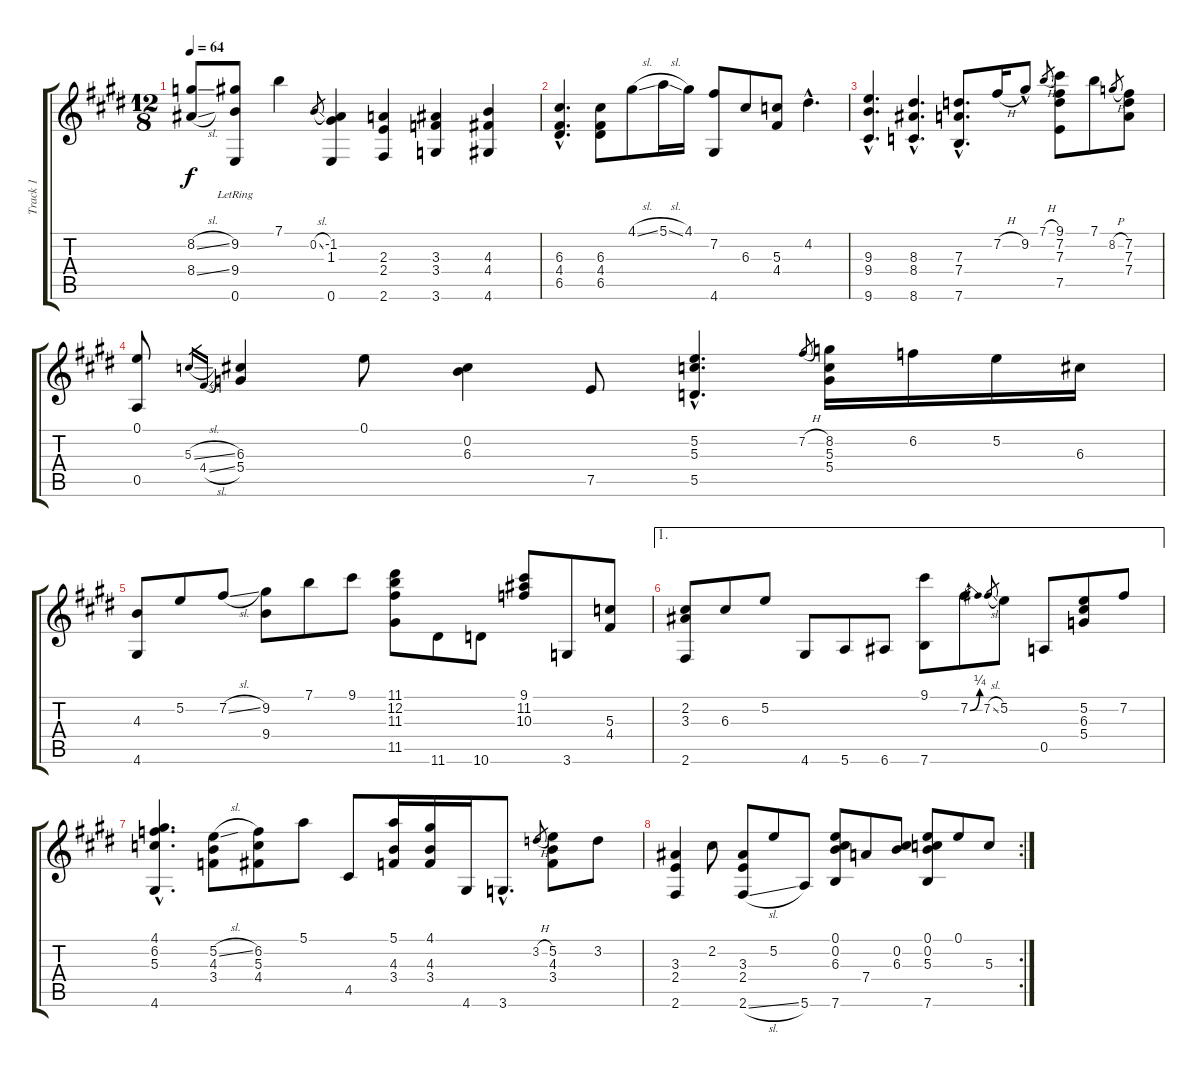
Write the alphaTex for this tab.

\track ("Track 1" "Track 1") {instrument electricguitarjazz}
\staff {score tabs}
\tuning (E4 B3 G3 D3 A2 E2) {hide}
\ts (12 8)
\tempo 64
\clef g2
\ks e
(8.2{sl} 8.4{sl}).8{dy f instrument electricguitarjazz} (9.2 9.4 0.6{lr}).8 7.1.4 0.2{sl}.8{gr} (-1.2 1.3 0.6).4 (2.3 2.4 2.6).4 (3.3 3.4 3.6).4 (4.3 4.4 4.6).4 |
(6.3{hac} 4.4{hac} 6.5{hac}).4{d} (6.3 4.4 6.5).8 4.1{sl}.8 5.1{sl}.16 4.1.16 (7.2 4.6).8 6.3.8 (5.3 4.4).8 4.2{hac}.4{d} |
(9.3{hac} 9.4{hac} 9.6{hac}).4{d} (8.3{hac} 8.4{hac} 8.6{hac}).4{d} (7.3{hac} 7.4{hac} 7.6{hac}).8{d} 7.2{h}.16 9.2{hac}.8 7.1{h}.8{gr} (9.1 7.2 7.3 7.5).8 7.1.8 8.2{h}.8{gr} (7.2 7.3 7.4).8 |
(0.1 0.5).8 5.3{sl}.16{gr} 4.4{sl}.16{gr} (6.3 5.4).4 0.1.8 (0.2 6.3).4 7.5.8 (5.2{hac} 5.3{hac} 5.5{hac}).4{d} 7.2{h}.8{gr} (8.2 5.3 5.4).16 6.2.16 5.2.16 6.3.16 |
(4.3 4.6).8 5.2.8 7.2{sl}.8 (9.2 9.4).8 7.1.8 9.1.8 (11.1 12.2 11.3 11.5).8 11.6.8 10.6.8 (9.1 11.2 10.3).8 3.6.8 (5.3 4.4).8 |
\ae 1
(2.2 3.3 2.6).8 6.3.8 5.2.8 4.6.8 5.6.8 6.6.8 (9.1 7.6).8 7.2{be (bend 0 0 60 1)}.8 7.2{sl}.8{gr} 5.2.8 0.5.8 (5.2 6.3 5.4).8 7.2.8 |
(4.1{hac} 6.2{hac} 5.3{hac} 4.6{hac}).4{d} (5.2{sl} 4.3 3.4).8 (6.2 5.3 4.4).8 5.1.8 4.5.8 (5.1 4.3 3.4).16 (4.1 4.3 3.4).16 4.6.16 3.6{hac}.8{d} 3.2{h}.8{gr} (5.2 4.3 3.4).8 3.2.8 |
\rc 2
(3.3 2.4 2.6).4 2.2.8 (3.3 2.4 2.6{sl}).8 5.2.8 5.6.8 (0.1 0.2 6.3 7.6).8 7.4.8 (0.2 6.3).8 (0.1 0.2 5.3 7.6).8 0.1.8 5.3.8
